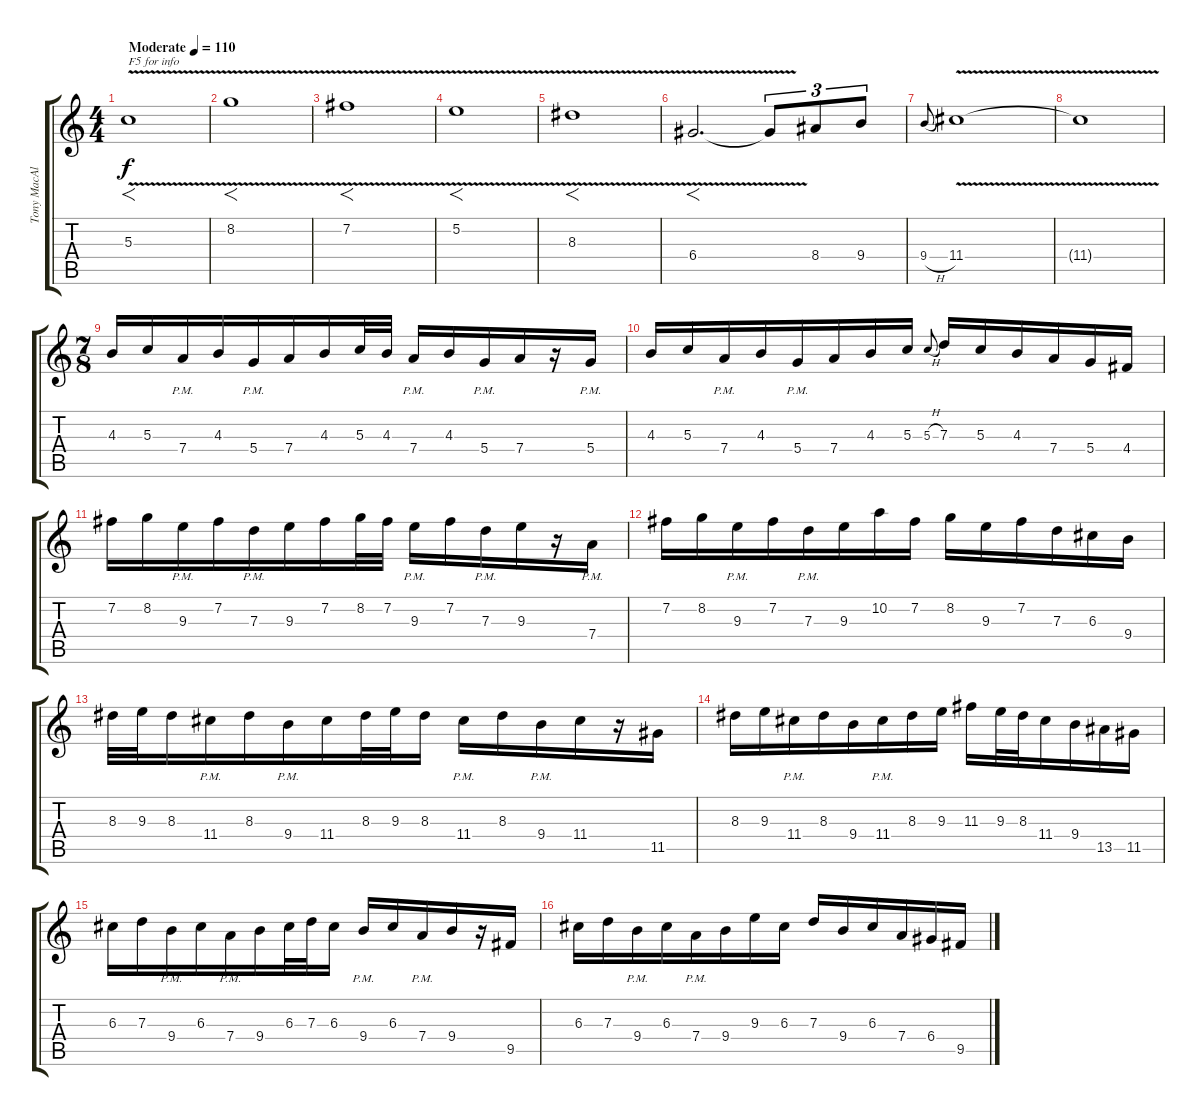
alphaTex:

\track ("Tony MacAlpine" "Tony MacAl") {instrument overdrivenguitar}
\staff {score tabs}
\tuning (E4 B3 G3 D3 A2 E2) {hide}
\ts (4 4)
\tempo (110 "Moderate")
\clef g2
\ks c
5.3{v}.1{f txt "F5 for info" dy f instrument overdrivenguitar} |
8.2{v}.1{f} |
7.2{v}.1{f} |
5.2{v}.1{f} |
8.3{v}.1{f} |
6.4{v}.2{f d} 6.4{t}.8{tu (3 2)} 8.4.8{tu (3 2)} 9.4.8{tu (3 2)} |
9.4{h}.8{gr onbeat} 11.4{v}.1 |
11.4{t}.1 |
\ts (7 8)
4.3.16 5.3.16 7.4{pm}.16 4.3.16 5.4{pm}.16 7.4.16 4.3.16 5.3.32 4.3.32 7.4{pm}.16 4.3.16 5.4{pm}.16 7.4.16 r.16 5.4{pm}.16 |
4.3.16 5.3.16 7.4{pm}.16 4.3.16 5.4{pm}.16 7.4.16 4.3.16 5.3.16 5.3{h}.8{gr onbeat} 7.3.16 5.3.16 4.3.16 7.4.16 5.4.16 4.4.16 |
7.2.16 8.2.16 9.3{pm}.16 7.2.16 7.3{pm}.16 9.3.16 7.2.16 8.2.32 7.2.32 9.3{pm}.16 7.2.16 7.3{pm}.16 9.3.16 r.16 7.4{pm}.16 |
7.2.16 8.2.16 9.3{pm}.16 7.2.16 7.3{pm}.16 9.3.16 10.2.16 7.2.16 8.2.16 9.3.16 7.2.16 7.3.16 6.3.16 9.4.16 |
8.3.32 9.3.32 8.3.16 11.4{pm}.16 8.3.16 9.4{pm}.16 11.4.16 8.3.32 9.3.32 8.3.16 11.4{pm}.16 8.3.16 9.4{pm}.16 11.4.16 r.16 11.5.16 |
8.3.16 9.3.16 11.4{pm}.16 8.3.16 9.4.16 11.4{pm}.16 8.3.16 9.3.16 11.3.16 9.3.32 8.3.32 11.4.16 9.4.16 13.5.16 11.5.16 |
6.3.16 7.3.16 9.4{pm}.16 6.3.16 7.4{pm}.16 9.4.16 6.3.32 7.3.32 6.3.16 9.4{pm}.16 6.3.16 7.4{pm}.16 9.4.16 r.16 9.5.16 |
6.3.16 7.3.16 9.4{pm}.16 6.3.16 7.4{pm}.16 9.4.16 9.3.16 6.3.16 7.3.16 9.4.16 6.3.16 7.4.16 6.4.16 9.5.16
